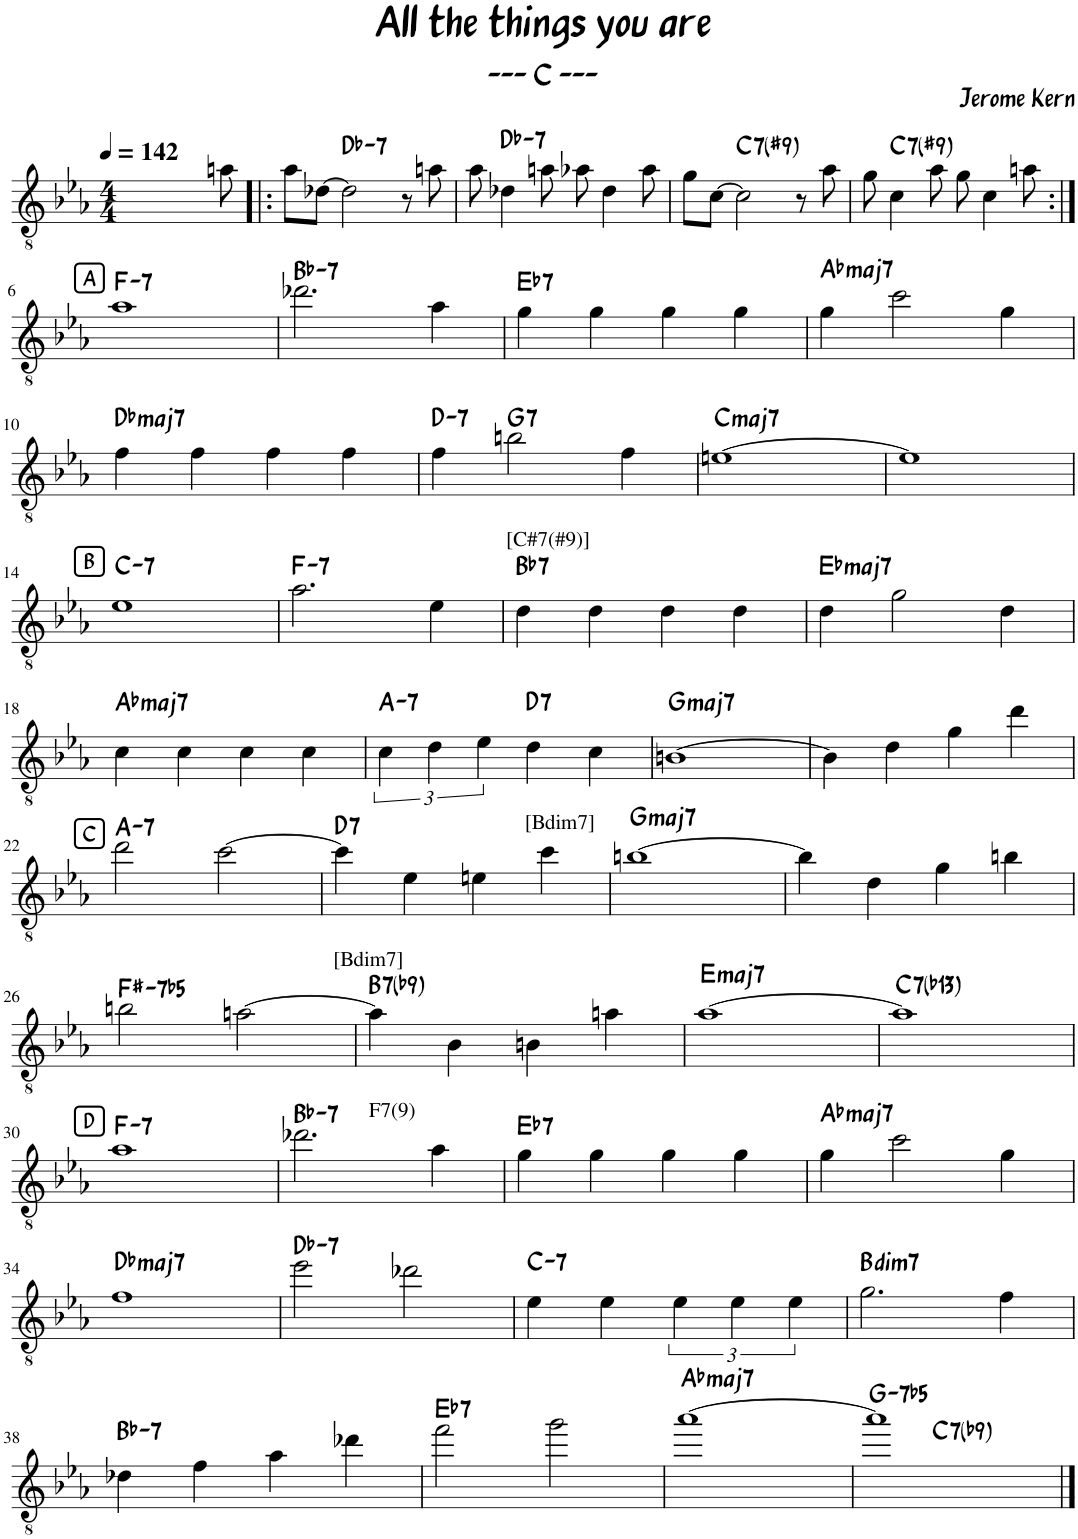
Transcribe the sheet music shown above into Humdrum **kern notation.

**kern	**harte
*part1	*part1
*staff1	*
*I"Classical Guitar	*
*I'Guit.	*
*clefGv2	*
*k[b-e-a-]	*
*M4/4	*
*MM142	*
=1	=1
2..ryy	.
8an\	.
=2!|:	=2!|:
8a-\L	.
[8d-X\J	.
!	!LO:H:kt=7
2d-\]	Db:min7
8r	.
8an\	.
=3	=3
8a-\	.
!	!LO:H:kt=7
4d-X\	Db:min7
8an\	.
8a-X\	.
4d-\	.
8a-\	.
=4	=4
8g\L	.
[8c\J	.
!	!LO:H:kt=7
2c\]	C:7(#9)
8r	.
8a-\	.
=5	=5
8g\	.
!	!LO:H:kt=7
4c\	C:7(#9)
8a-\	.
8g\	.
4c\	.
8an\	.
!!LO:LB:g=z
!!LO:REH:place=s1:a:B:cj:t=A
=6:|!	=6:|!
!	!LO:H:kt=7
1a-	F:min7
=7	=7
!	!LO:H:kt=7
2.dd-X\	Bb:min7
4a-\	.
=8	=8
!	!LO:H:kt=7
4g\	Eb:7
4g\	.
4g\	.
4g\	.
=9	=9
!	!LO:H:kt=maj7
4g\	Ab:maj7
2cc\	.
4g\	.
!!LO:LB:g=z
=10	=10
!	!LO:H:kt=maj7
4f\	Db:maj7
4f\	.
4f\	.
4f\	.
=11	=11
!	!LO:H:kt=7
4f\	D:min7
!LO:TX:b:t=[C#7(#9)]	!LO:H:kt=7
2bn\	G:7
4f\	.
=12	=12
!	!LO:H:kt=maj7
[1en	C:maj7
=13	=13
1e]	.
!!LO:LB:g=z
!!LO:REH:place=s1:a:B:cj:t=B
=14	=14
!	!LO:H:kt=7
1e-	C:min7
=15	=15
!	!LO:H:kt=7
2.a-\	F:min7
4e-\	.
=16	=16
!	!LO:H:kt=7
4d\	Bb:7
4d\	.
4d\	.
4d\	.
=17	=17
!	!LO:H:kt=maj7
4d\	Eb:maj7
2g\	.
4d\	.
!!LO:LB:g=z
=18	=18
!	!LO:H:kt=maj7
4c\	Ab:maj7
4c\	.
4c\	.
4c\	.
=19	=19
!	!LO:H:kt=7
6c\	A:min7
6d\	.
6e-\	.
!LO:TX:b:t=[Bdim7]	!LO:H:kt=7
4d\	D:7
4c\	.
=20	=20
!	!LO:H:kt=maj7
[1Bn	G:maj7
=21	=21
4B\]	.
4d\	.
4g\	.
4dd\	.
!!LO:LB:g=z
!!LO:REH:place=s1:a:B:cj:t=C
=22	=22
!	!LO:H:kt=7
2dd\	A:min7
[2cc\	.
=23	=23
!LO:TX:b:t=[Bdim7]	!LO:H:kt=7
4cc\]	D:7
4e-\	.
4en\	.
4cc\	.
=24	=24
!	!LO:H:kt=maj7
[1bn	G:maj7
=25	=25
4b\]	.
4d\	.
4g\	.
4bn\	.
!!LO:LB:g=z
=26	=26
!	!LO:H:kt=-7b5
2bn\	F#:hdim7
[2an\	.
=27	=27
!LO:TX:b:t=F7(9)	!LO:H:kt=7
4a\]	B:7(b9)
4B-\	.
4Bn\	.
4an\	.
=28	=28
!	!LO:H:kt=maj7
[1a-	E:maj7
=29	=29
!	!LO:H:kt=7
1a-]	C:7(b13)
!!LO:LB:g=z
!!LO:REH:place=s1:a:B:cj:t=D
=30	=30
!	!LO:H:kt=7
1a-	F:min7
=31	=31
!	!LO:H:kt=7
2.dd-X\	Bb:min7
4a-\	.
=32	=32
!	!LO:H:kt=7
4g\	Eb:7
4g\	.
4g\	.
4g\	.
=33	=33
!	!LO:H:kt=maj7
4g\	Ab:maj7
2cc\	.
4g\	.
!!LO:LB:g=z
=34	=34
!	!LO:H:kt=maj7
1f	Db:maj7
=35	=35
!	!LO:H:kt=7
2ee-\	Db:min7
2dd-X\	.
=36	=36
!	!LO:H:kt=7
4e-\	C:min7
4e-\	.
6e-\	.
6e-\	.
6e-\	.
=37	=37
!	!LO:H:kt=dim7
2.g\	B:dim7
4f\	.
!!LO:LB:g=z
=38	=38
!	!LO:H:kt=7
4d-X\	Bb:min7
4f\	.
4a-\	.
4dd-X\	.
=39	=39
!	!LO:H:kt=7
2ff\	Eb:7
2gg\	.
=40	=40
!	!LO:H:kt=maj7
[1aa-	Ab:maj7
=41	=41
!	!LO:H:kt=-7b5
*^	*
1aa-]	4ryy	G:hdim7
!	!	!LO:H:kt=7
.	2.ryy	C:7(b9)
*v	*v	*
==	==
*-	*-
